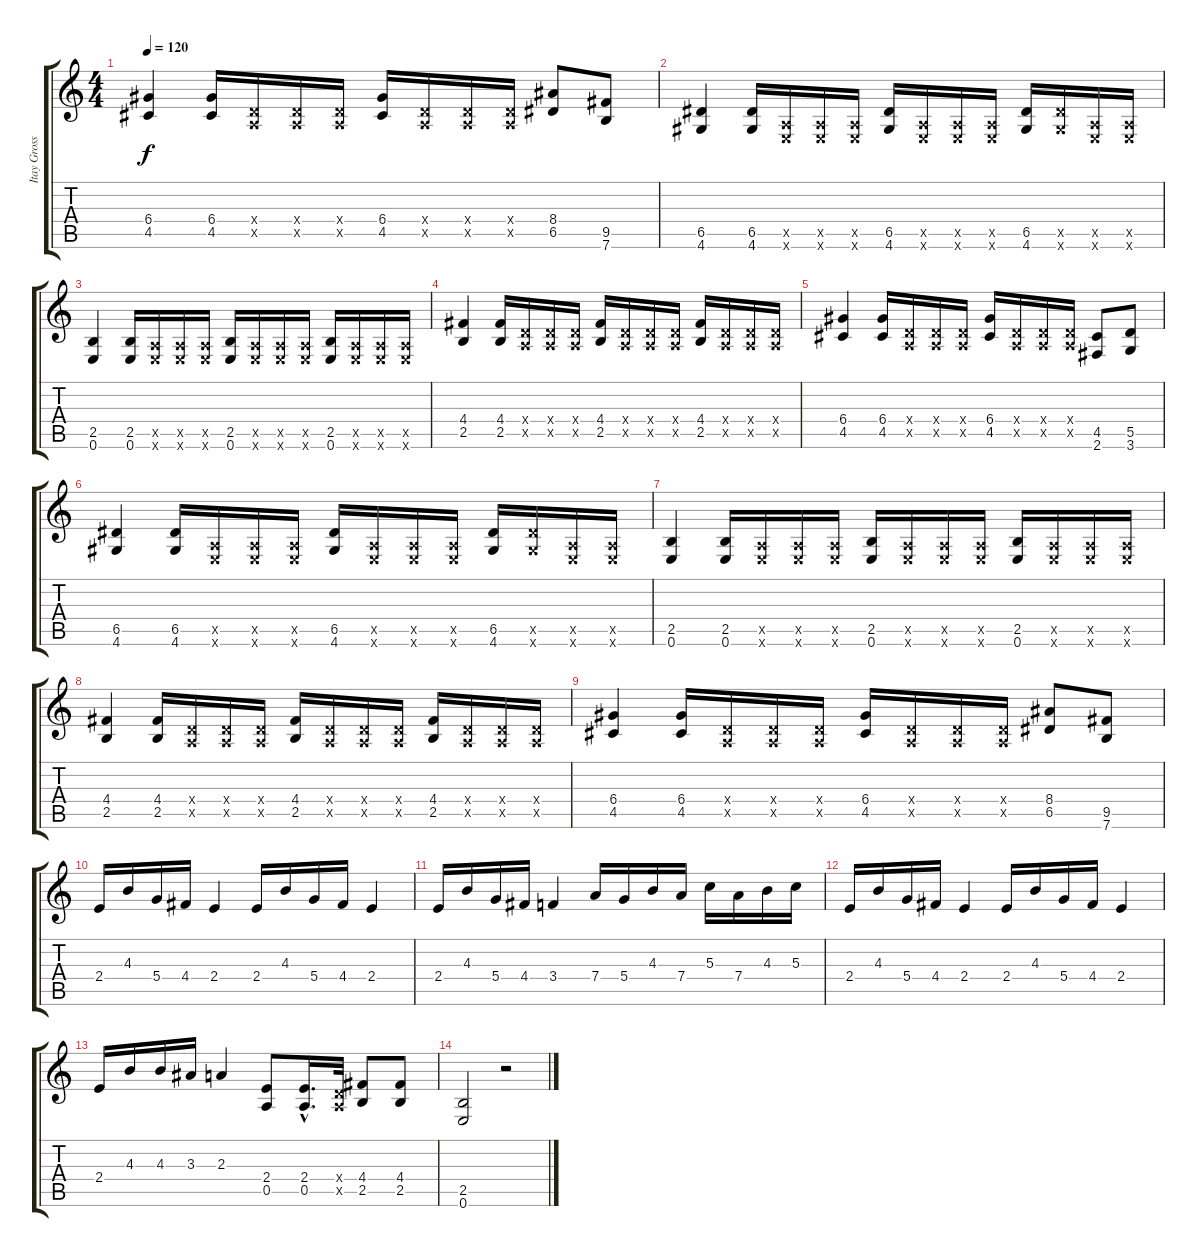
\track ("Itay Gross" "Itay Gross") {instrument overdrivenguitar}
\staff {score tabs}
\tuning (E4 B3 G3 D3 A2 E2) {hide}
\ts (4 4)
\tempo 120
\clef g2
\ks c
(6.4 4.5).4{dy f} (6.4 4.5).16 (0.4{x} 0.5{x}).16 (0.4{x} 0.5{x}).16 (0.4{x} 0.5{x}).16 (6.4 4.5).16 (0.4{x} 0.5{x}).16 (0.4{x} 0.5{x}).16 (0.4{x} 0.5{x}).16 (8.4 6.5).8 (9.5 7.6).8 |
(6.5 4.6).4 (6.5 4.6).16 (0.5{x} 0.6{x}).16 (0.5{x} 0.6{x}).16 (0.5{x} 0.6{x}).16 (6.5 4.6).16 (0.5{x} 0.6{x}).16 (0.5{x} 0.6{x}).16 (0.5{x} 0.6{x}).16 (6.5 4.6).16 (6.5{x} 4.6{x}).16 (0.5{x} 0.6{x}).16 (0.5{x} 0.6{x}).16 |
(2.5 0.6).4 (2.5 0.6).16 (0.5{x} 0.6{x}).16 (0.5{x} 0.6{x}).16 (0.5{x} 0.6{x}).16 (2.5 0.6).16 (0.5{x} 0.6{x}).16 (0.5{x} 0.6{x}).16 (0.5{x} 0.6{x}).16 (2.5 0.6).16 (0.5{x} 0.6{x}).16 (0.5{x} 0.6{x}).16 (0.5{x} 0.6{x}).16 |
(4.4 2.5).4 (4.4 2.5).16 (0.4{x} 0.5{x}).16 (0.4{x} 0.5{x}).16 (0.4{x} 0.5{x}).16 (4.4 2.5).16 (0.4{x} 0.5{x}).16 (0.4{x} 0.5{x}).16 (0.4{x} 0.5{x}).16 (4.4 2.5).16 (0.4{x} 0.5{x}).16 (0.4{x} 0.5{x}).16 (0.4{x} 0.5{x}).16 |
(6.4 4.5).4 (6.4 4.5).16 (0.4{x} 0.5{x}).16 (0.4{x} 0.5{x}).16 (0.4{x} 0.5{x}).16 (6.4 4.5).16 (0.4{x} 0.5{x}).16 (0.4{x} 0.5{x}).16 (0.4{x} 0.5{x}).16 (4.5 2.6).8 (5.5 3.6).8 |
(6.5 4.6).4 (6.5 4.6).16 (0.5{x} 0.6{x}).16 (0.5{x} 0.6{x}).16 (0.5{x} 0.6{x}).16 (6.5 4.6).16 (0.5{x} 0.6{x}).16 (0.5{x} 0.6{x}).16 (0.5{x} 0.6{x}).16 (6.5 4.6).16 (6.5{x} 4.6{x}).16 (0.5{x} 0.6{x}).16 (0.5{x} 0.6{x}).16 |
(2.5 0.6).4 (2.5 0.6).16 (0.5{x} 0.6{x}).16 (0.5{x} 0.6{x}).16 (0.5{x} 0.6{x}).16 (2.5 0.6).16 (0.5{x} 0.6{x}).16 (0.5{x} 0.6{x}).16 (0.5{x} 0.6{x}).16 (2.5 0.6).16 (0.5{x} 0.6{x}).16 (0.5{x} 0.6{x}).16 (0.5{x} 0.6{x}).16 |
(4.4 2.5).4 (4.4 2.5).16 (0.4{x} 0.5{x}).16 (0.4{x} 0.5{x}).16 (0.4{x} 0.5{x}).16 (4.4 2.5).16 (0.4{x} 0.5{x}).16 (0.4{x} 0.5{x}).16 (0.4{x} 0.5{x}).16 (4.4 2.5).16 (0.4{x} 0.5{x}).16 (0.4{x} 0.5{x}).16 (0.4{x} 0.5{x}).16 |
(6.4 4.5).4 (6.4 4.5).16 (0.4{x} 0.5{x}).16 (0.4{x} 0.5{x}).16 (0.4{x} 0.5{x}).16 (6.4 4.5).16 (0.4{x} 0.5{x}).16 (0.4{x} 0.5{x}).16 (0.4{x} 0.5{x}).16 (8.4 6.5).8 (9.5 7.6).8 |
2.4.16 4.3.16 5.4.16 4.4.16 2.4.4 2.4.16 4.3.16 5.4.16 4.4.16 2.4.4 |
2.4.16 4.3.16 5.4.16 4.4.16 3.4.4 7.4.16 5.4.16 4.3.16 7.4.16 5.3.16 7.4.16 4.3.16 5.3.16 |
2.4.16 4.3.16 5.4.16 4.4.16 2.4.4 2.4.16 4.3.16 5.4.16 4.4.16 2.4.4 |
2.4.16 4.3.16 4.3.16 3.3.16 2.3.4 (2.4 0.5).8 (2.4{hac} 0.5{hac}).16{d} (0.4{x} 0.5{x}).32 (4.4 2.5).8 (4.4 2.5).8 |
(2.5 0.6).2 r.2
